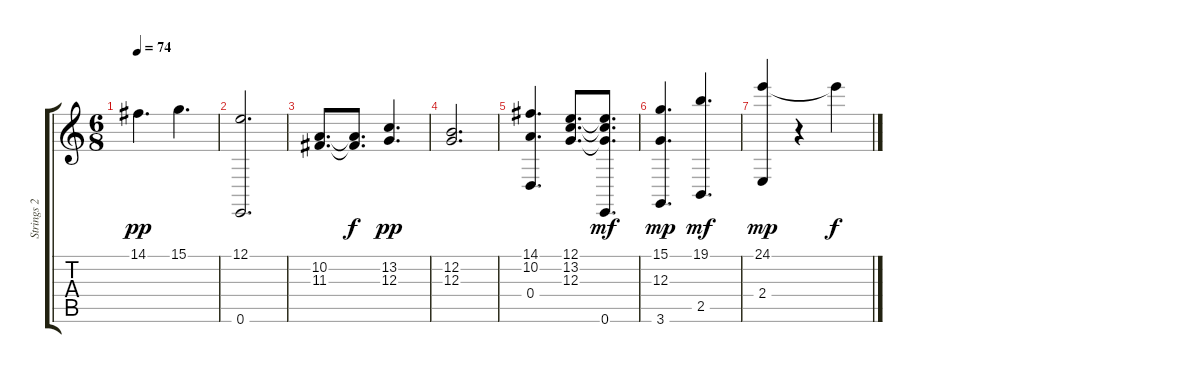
\track ("Strings 2" "Strings 2") {instrument stringensemble1}
\staff {score tabs}
\tuning (E4 B3 G3 D3 A2 E2) {hide}
\ts (6 8)
\tempo 74
\clef g2
\ks c
14.1.4{d dy pp} 15.1.4{d} |
(12.1 0.6).2{d} |
(10.2 11.3).8{d} (10.2{t} 11.3{t}).8{d dy f} (13.2 12.3).4{d dy pp} |
(12.2 12.3).2{d} |
(14.1 10.2 0.4).4{d} (12.1 13.2 12.3).8{d} (12.1{t} 13.2{t} 12.3{t} 0.6).8{d dy mf} |
(15.1 12.3 3.6).4{d dy mp} (19.1 2.5).4{d dy mf} |
(24.1 2.4).4{dy mp} r.4 24.1{t}.4{dy f}
